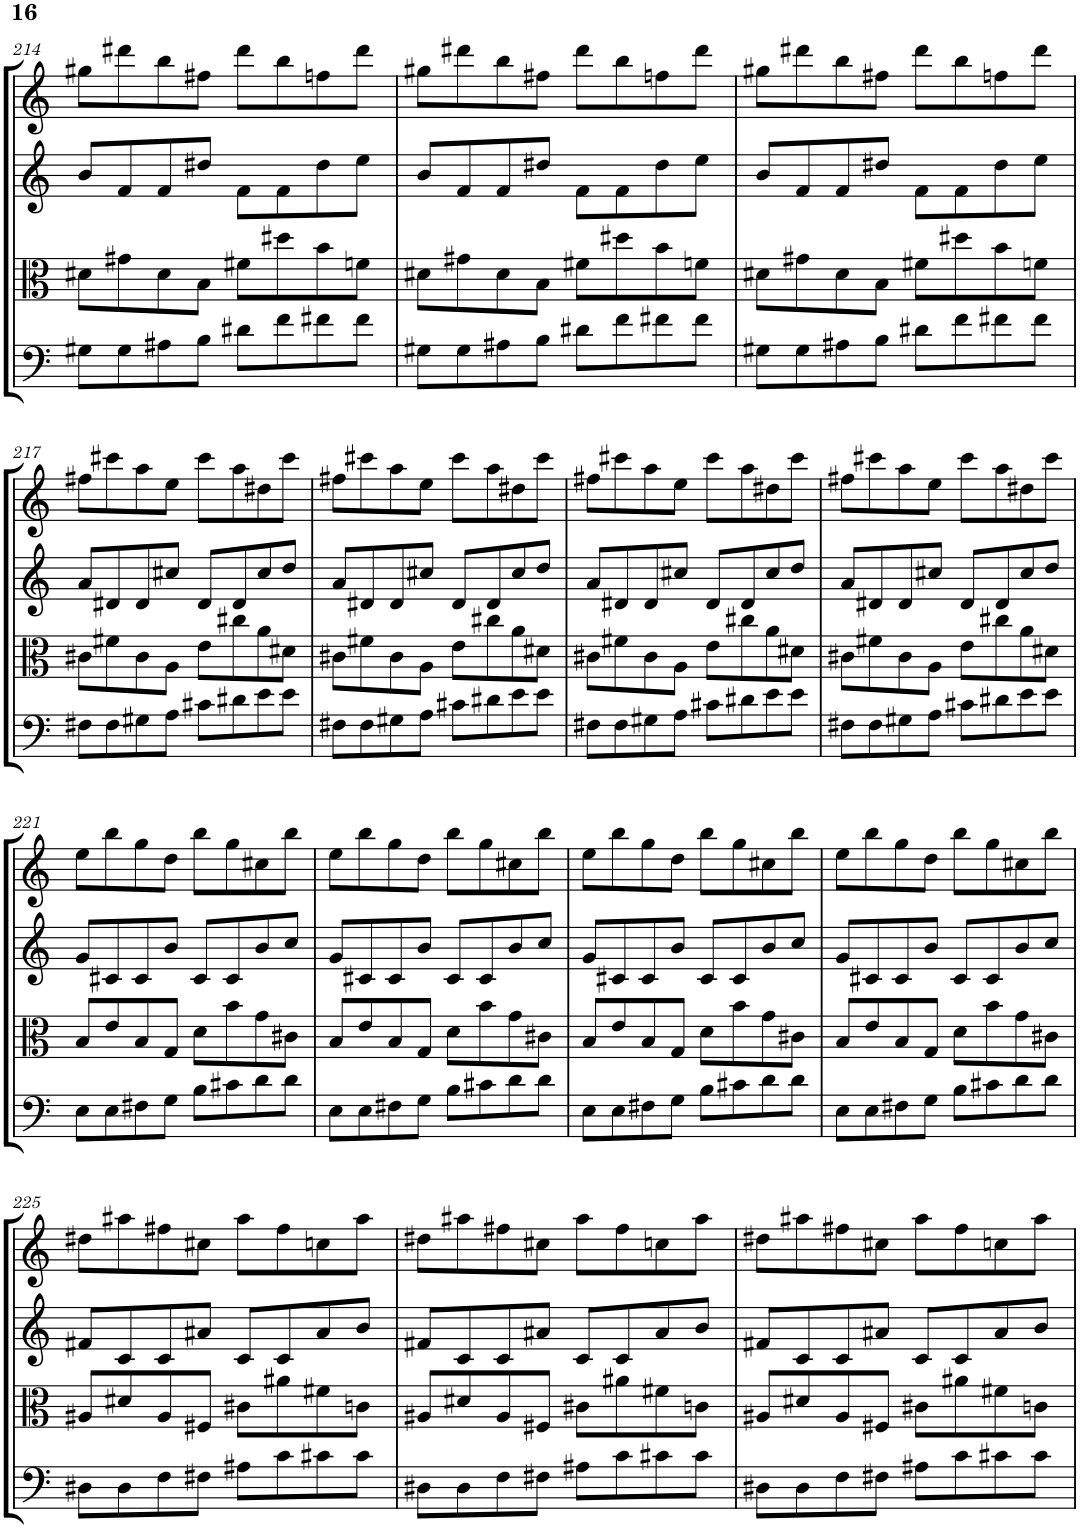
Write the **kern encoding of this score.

**kern	**kern	**kern	**kern
*part4	*part3	*part2	*part1
*staff4	*staff3	*staff2	*staff1
*I"Violoncello	*I"Viola	*I"Violin II	*I"Violin I
*I'Vc	*I'Vla	*I'Vln	*I'Vln
!!LO:PB:g=z
*clefF4	*clefC3	*clefG2	*clefG2
*k[]	*k[]	*k[]	*k[]
*M4/4	*M4/4	*M4/4	*M4/4
=214	=214	=214	=214
8G#X\L	8d#X\L	8b/L	8gg#X\L
8G#\	8g#X\	8f/	8ddd#X\
8A#X\	8d#\	8f/	8bb\
8B\J	8B\J	8dd#X/J	8ff#X\J
8d#X\L	8f#X\L	8f\L	8ddd#\L
8f\	8dd#X\	8f\	8bb\
8f#X\	8b\	8dd#\	8ffn\
8f#\J	8fn\J	8ee\J	8ddd#\J
=215	=215	=215	=215
8G#X\L	8d#X\L	8b/L	8gg#X\L
8G#\	8g#X\	8f/	8ddd#X\
8A#X\	8d#\	8f/	8bb\
8B\J	8B\J	8dd#X/J	8ff#X\J
8d#X\L	8f#X\L	8f\L	8ddd#\L
8f\	8dd#X\	8f\	8bb\
8f#X\	8b\	8dd#\	8ffn\
8f#\J	8fn\J	8ee\J	8ddd#\J
=216	=216	=216	=216
8G#X\L	8d#X\L	8b/L	8gg#X\L
8G#\	8g#X\	8f/	8ddd#X\
8A#X\	8d#\	8f/	8bb\
8B\J	8B\J	8dd#X/J	8ff#X\J
8d#X\L	8f#X\L	8f\L	8ddd#\L
8f\	8dd#X\	8f\	8bb\
8f#X\	8b\	8dd#\	8ffn\
8f#\J	8fn\J	8ee\J	8ddd#\J
!!LO:LB:g=z
=217	=217	=217	=217
8F#X\L	8c#X\L	8a/L	8ff#X\L
8F#\	8f#X\	8d#X/	8ccc#X\
8G#X\	8c#\	8d#/	8aa\
8A\J	8A\J	8cc#X/J	8ee\J
8c#X\L	8e\L	8d#/L	8ccc#\L
8d#X\	8cc#X\	8d#/	8aa\
8e\	8a\	8cc#/	8dd#X\
8e\J	8d#X\J	8dd/J	8ccc#\J
=218	=218	=218	=218
8F#X\L	8c#X\L	8a/L	8ff#X\L
8F#\	8f#X\	8d#X/	8ccc#X\
8G#X\	8c#\	8d#/	8aa\
8A\J	8A\J	8cc#X/J	8ee\J
8c#X\L	8e\L	8d#/L	8ccc#\L
8d#X\	8cc#X\	8d#/	8aa\
8e\	8a\	8cc#/	8dd#X\
8e\J	8d#X\J	8dd/J	8ccc#\J
=219	=219	=219	=219
8F#X\L	8c#X\L	8a/L	8ff#X\L
8F#\	8f#X\	8d#X/	8ccc#X\
8G#X\	8c#\	8d#/	8aa\
8A\J	8A\J	8cc#X/J	8ee\J
8c#X\L	8e\L	8d#/L	8ccc#\L
8d#X\	8cc#X\	8d#/	8aa\
8e\	8a\	8cc#/	8dd#X\
8e\J	8d#X\J	8dd/J	8ccc#\J
=220	=220	=220	=220
8F#X\L	8c#X\L	8a/L	8ff#X\L
8F#\	8f#X\	8d#X/	8ccc#X\
8G#X\	8c#\	8d#/	8aa\
8A\J	8A\J	8cc#X/J	8ee\J
8c#X\L	8e\L	8d#/L	8ccc#\L
8d#X\	8cc#X\	8d#/	8aa\
8e\	8a\	8cc#/	8dd#X\
8e\J	8d#X\J	8dd/J	8ccc#\J
!!LO:LB:g=z
=221	=221	=221	=221
8E\L	8B/L	8g/L	8ee\L
8E\	8e/	8c#X/	8bb\
8F#X\	8B/	8c#/	8gg\
8G\J	8G/J	8b/J	8dd\J
8B\L	8d\L	8c#/L	8bb\L
8c#X\	8b\	8c#/	8gg\
8d\	8g\	8b/	8cc#X\
8d\J	8c#X\J	8cc/J	8bb\J
=222	=222	=222	=222
8E\L	8B/L	8g/L	8ee\L
8E\	8e/	8c#X/	8bb\
8F#X\	8B/	8c#/	8gg\
8G\J	8G/J	8b/J	8dd\J
8B\L	8d\L	8c#/L	8bb\L
8c#X\	8b\	8c#/	8gg\
8d\	8g\	8b/	8cc#X\
8d\J	8c#X\J	8cc/J	8bb\J
=223	=223	=223	=223
8E\L	8B/L	8g/L	8ee\L
8E\	8e/	8c#X/	8bb\
8F#X\	8B/	8c#/	8gg\
8G\J	8G/J	8b/J	8dd\J
8B\L	8d\L	8c#/L	8bb\L
8c#X\	8b\	8c#/	8gg\
8d\	8g\	8b/	8cc#X\
8d\J	8c#X\J	8cc/J	8bb\J
=224	=224	=224	=224
8E\L	8B/L	8g/L	8ee\L
8E\	8e/	8c#X/	8bb\
8F#X\	8B/	8c#/	8gg\
8G\J	8G/J	8b/J	8dd\J
8B\L	8d\L	8c#/L	8bb\L
8c#X\	8b\	8c#/	8gg\
8d\	8g\	8b/	8cc#X\
8d\J	8c#X\J	8cc/J	8bb\J
!!LO:LB:g=z
=225	=225	=225	=225
8D#X\L	8A#X/L	8f#X/L	8dd#X\L
8D#\	8d#X/	8c/	8aa#X\
8F\	8A#/	8c/	8ff#X\
8F#X\J	8F#X/J	8a#X/J	8cc#X\J
8A#X\L	8c#X\L	8c/L	8aa#\L
8c\	8a#X\	8c/	8ff#\
8c#X\	8f#X\	8a#/	8ccn\
8c#\J	8cn\J	8b/J	8aa#\J
=226	=226	=226	=226
8D#X\L	8A#X/L	8f#X/L	8dd#X\L
8D#\	8d#X/	8c/	8aa#X\
8F\	8A#/	8c/	8ff#X\
8F#X\J	8F#X/J	8a#X/J	8cc#X\J
8A#X\L	8c#X\L	8c/L	8aa#\L
8c\	8a#X\	8c/	8ff#\
8c#X\	8f#X\	8a#/	8ccn\
8c#\J	8cn\J	8b/J	8aa#\J
=227	=227	=227	=227
8D#X\L	8A#X/L	8f#X/L	8dd#X\L
8D#\	8d#X/	8c/	8aa#X\
8F\	8A#/	8c/	8ff#X\
8F#X\J	8F#X/J	8a#X/J	8cc#X\J
8A#X\L	8c#X\L	8c/L	8aa#\L
8c\	8a#X\	8c/	8ff#\
8c#X\	8f#X\	8a#/	8ccn\
8c#\J	8cn\J	8b/J	8aa#\J
=	=	=	=
*-	*-	*-	*-
